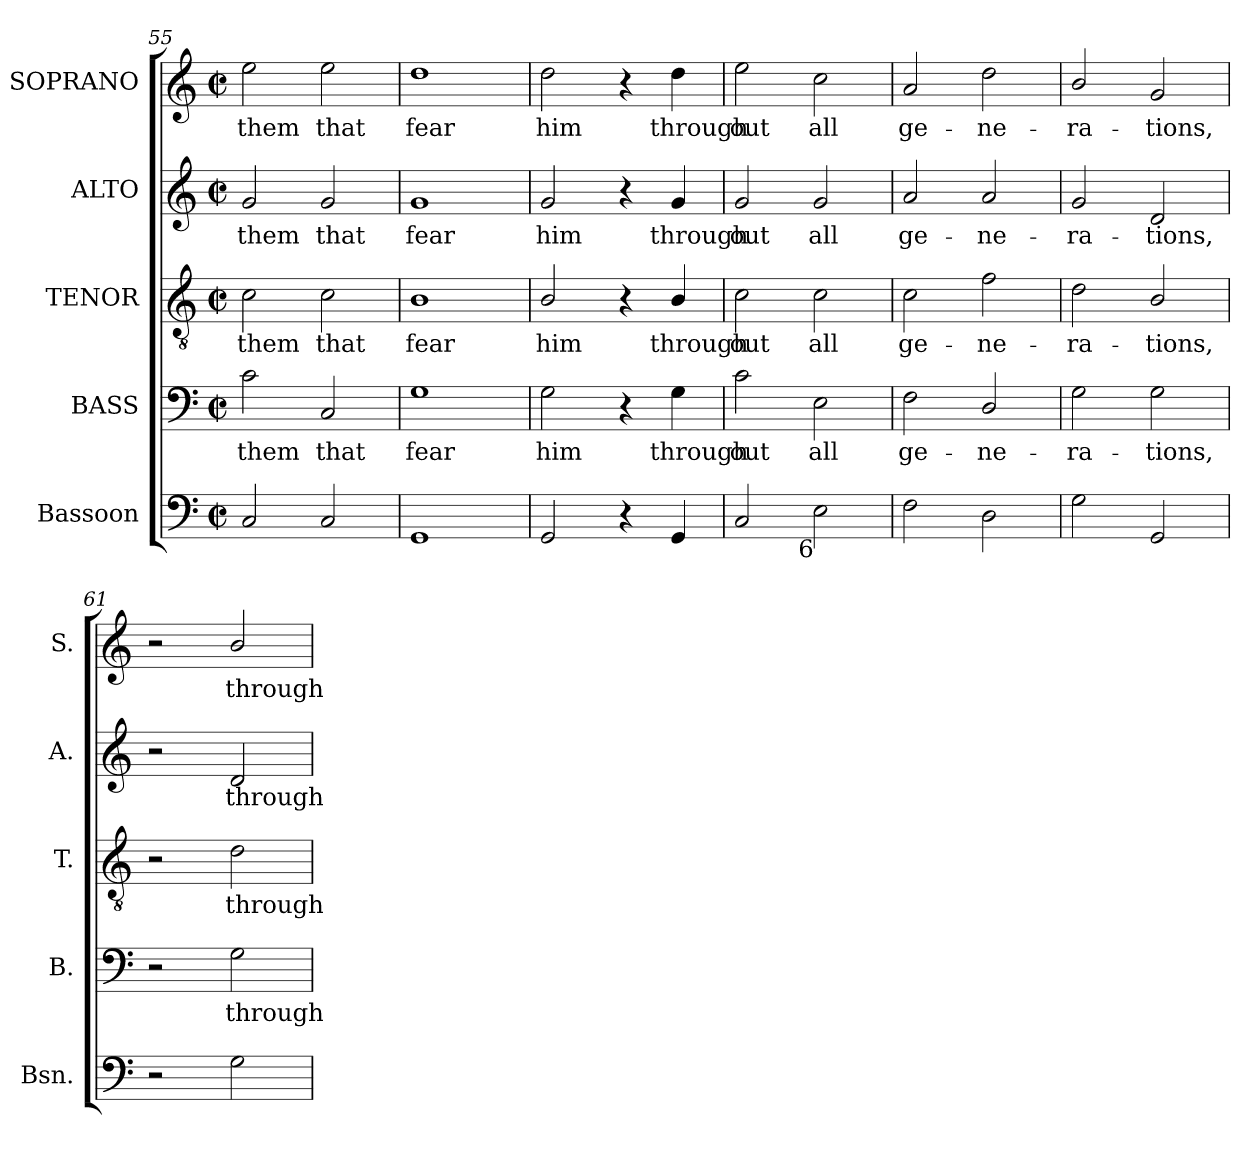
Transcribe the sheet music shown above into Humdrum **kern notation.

**kern	**kern	**text	**kern	**text	**kern	**text	**kern	**text
*part5	*part4	*part4	*part3	*part3	*part2	*part2	*part1	*part1
*staff5	*staff4	*staff4	*staff3	*staff3	*staff2	*staff2	*staff1	*staff1
*I"Bassoon	*I"BASS	*	*I"TENOR	*	*I"ALTO	*	*I"SOPRANO	*
*I'Bsn.	*I'B.	*	*I'T.	*	*I'A.	*	*I'S.	*
*clefF4	*clefF4	*	*clefGv2	*	*clefG2	*	*clefG2	*
*	*	*	*ITrd7c12	*	*	*	*	*
*k[]	*k[]	*	*k[]	*	*k[]	*	*k[]	*
*C:	*C:	*	*C:	*	*C:	*	*C:	*
*M2/2	*M2/2	*	*M2/2	*	*M2/2	*	*M2/2	*
*met(c|)	*met(c|)	*	*met(c|)	*	*met(c|)	*	*met(c|)	*
=55	=55	=55	=55	=55	=55	=55	=55	=55
!	!	!LO:LY:b:color=#000000	!	!	!	!	!	!
!	!	!	!	!LO:LY:b:color=#000000	!	!	!	!
!	!	!	!	!	!	!LO:LY:b:color=#000000	!	!
!	!	!	!	!	!	!	!	!LO:LY:b:color=#000000
2Ci/	2ci\	them	2Ci\	them	2gi/	them	2eei\	them
!	!	!LO:LY:b:color=#000000	!	!	!	!	!	!
!	!	!	!	!LO:LY:b:color=#000000	!	!	!	!
!	!	!	!	!	!	!LO:LY:b:color=#000000	!	!
!	!	!	!	!	!	!	!	!LO:LY:b:color=#000000
2Ci/	2Ci/	that	2Ci\	that	2gi/	that	2eei\	that
=56	=56	=56	=56	=56	=56	=56	=56	=56
!	!	!LO:LY:b:color=#000000	!	!	!	!	!	!
!	!	!	!	!LO:LY:b:color=#000000	!	!	!	!
!	!	!	!	!	!	!LO:LY:b:color=#000000	!	!
!	!	!	!	!	!	!	!	!LO:LY:b:color=#000000
1GGi	1Gi	fear	1BBi	fear	1gi	fear	1ddi	fear
=57	=57	=57	=57	=57	=57	=57	=57	=57
!	!	!LO:LY:b:color=#000000	!	!	!	!	!	!
!	!	!	!	!LO:LY:b:color=#000000	!	!	!	!
!	!	!	!	!	!	!LO:LY:b:color=#000000	!	!
!	!	!	!	!	!	!	!	!LO:LY:b:color=#000000
2GGi/	2Gi\	him	2BBi/	him	2gi/	him	2ddi\	him
4r	4r	.	4r	.	4r	.	4r	.
!	!	!LO:LY:b:color=#000000	!	!	!	!	!	!
!	!	!	!	!LO:LY:b:color=#000000	!	!	!	!
!	!	!	!	!	!	!LO:LY:b:color=#000000	!	!
!	!	!	!	!	!	!	!	!LO:LY:b:color=#000000
4GGi/	4Gi\	through	4BBi/	through	4gi/	through	4ddi\	through
!!LO:PB:g=z
=58	=58	=58	=58	=58	=58	=58	=58	=58
!	!	!LO:LY:b:color=#000000	!	!	!	!	!	!
!	!	!	!	!LO:LY:b:color=#000000	!	!	!	!
!	!	!	!	!	!	!LO:LY:b:color=#000000	!	!
!	!	!	!	!	!	!	!	!LO:LY:b:color=#000000
2Ci/	2ci\	out	2Ci\	out	2gi/	out	2eei\	out
!	!	!LO:LY:b:color=#000000	!	!	!	!	!	!
!	!	!	!	!LO:LY:b:color=#000000	!	!	!	!
!	!	!	!	!	!	!LO:LY:b:color=#000000	!	!
!LO:TX:b:rj:t=6	!	!	!	!	!	!	!	!
!	!	!	!	!	!	!	!	!LO:LY:b:color=#000000
2Ei\	2Ei\	all	2Ci\	all	2gi/	all	2cci\	all
=59	=59	=59	=59	=59	=59	=59	=59	=59
!	!	!LO:LY:b:color=#000000	!	!	!	!	!	!
!	!	!	!	!LO:LY:b:color=#000000	!	!	!	!
!	!	!	!	!	!	!LO:LY:b:color=#000000	!	!
!	!	!	!	!	!	!	!	!LO:LY:b:color=#000000
2Fi\	2Fi\	ge-	2Ci\	ge-	2ai/	ge-	2ai/	ge-
!	!	!LO:LY:b:color=#000000	!	!	!	!	!	!
!	!	!	!	!LO:LY:b:color=#000000	!	!	!	!
!	!	!	!	!	!	!LO:LY:b:color=#000000	!	!
!	!	!	!	!	!	!	!	!LO:LY:b:color=#000000
2Di\	2Di/	-ne-	2Fi\	-ne-	2ai/	-ne-	2ddi\	-ne-
=60	=60	=60	=60	=60	=60	=60	=60	=60
!	!	!LO:LY:b:color=#000000	!	!	!	!	!	!
!	!	!	!	!LO:LY:b:color=#000000	!	!	!	!
!	!	!	!	!	!	!LO:LY:b:color=#000000	!	!
!	!	!	!	!	!	!	!	!LO:LY:b:color=#000000
2Gi\	2Gi\	-ra-	2Di\	-ra-	2gi/	-ra-	2bi/	-ra-
!	!	!LO:LY:b:color=#000000	!	!	!	!	!	!
!	!	!	!	!LO:LY:b:color=#000000	!	!	!	!
!	!	!	!	!	!	!LO:LY:b:color=#000000	!	!
!	!	!	!	!	!	!	!	!LO:LY:b:color=#000000
2GGi/	2Gi\	-tions,	2BBi/	-tions,	2di/	-tions,	2gi/	-tions,
=61	=61	=61	=61	=61	=61	=61	=61	=61
2r	2r	.	2r	.	2r	.	2r	.
!	!	!LO:LY:b:color=#000000	!	!	!	!	!	!
!	!	!	!	!LO:LY:b:color=#000000	!	!	!	!
!	!	!	!	!	!	!LO:LY:b:color=#000000	!	!
!	!	!	!	!	!	!	!	!LO:LY:b:color=#000000
2Gi\	2Gi\	through-	2Di\	through-	2di/	through-	2bi/	through-
=	=	=	=	=	=	=	=	=
*-	*-	*-	*-	*-	*-	*-	*-	*-
